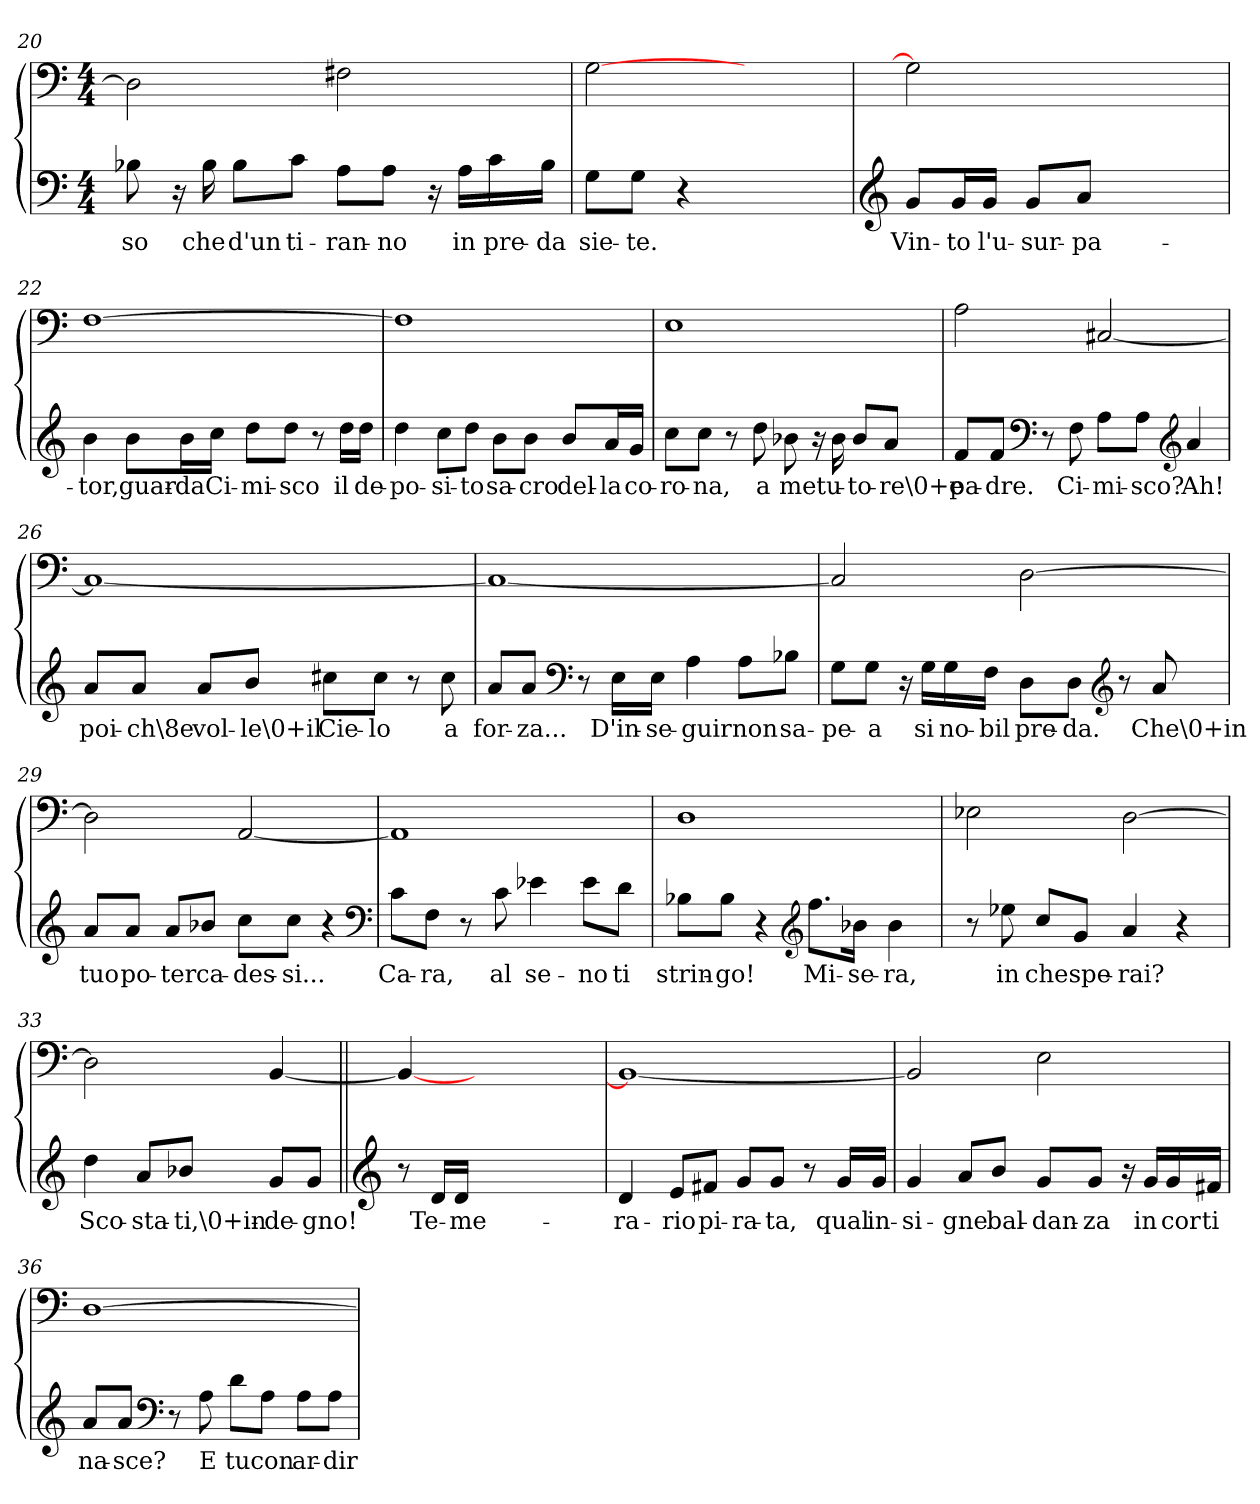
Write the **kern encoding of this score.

**kern	**text	**kern
*part1	*part1	*part1
*staff2	*staff2	*staff1
*clefF4	*	*clefF4
*k[]	*	*k[]
*a:	*	*a:
*M4/4	*	*M4/4
=20	=20	=20
8B-X\	so	2D\]
16r	.	.
16B-\	che	.
8B-\L	d'un	.
8c\J	ti-	.
8A\L	-ran-	2F#X\
8A\J	-no	.
16r	.	.
16A\LL	in	.
16c\	pre-	.
16B-\JJ	-da	.
=21	=21	=21
8G\L	sie-	[2G\
8G\J	-te.	.
4r	.	.
2ryy	.	2ryy
=	=	=
*clefG2	*	*
8g/L	Vin-	2G\]
16g/L	-to	.
16g/JJ	l'u-	.
8g/L	-sur-	.
8a/J	-pa-	.
2ryy	.	2ryy
=22	=22	=22
4b\	-tor,	[1F\
8b\L	guar-	.
16b\L	-da	.
16cc\JJ	Ci-	.
8dd\L	-mi-	.
8dd\J	-sco	.
8r	.	.
16dd\LL	il	.
16dd\JJ	de-	.
=23	=23	=23
4dd\	-po-	1F\]
8cc\L	-si-	.
8dd\J	-to	.
8b\L	sa-	.
8b\J	-cro	.
8b/L	del-	.
16a/L	-la	.
16g/JJ	co-	.
=24	=24	=24
8cc\L	-ro-	1E\
8cc\J	-na,	.
8r	.	.
8dd\	a	.
8b-X\	me	.
16r	.	.
16b-\	tu-	.
8b-/L	-to-	.
8a/J	-re\0+e	.
=25	=25	=25
8f/L	pa-	2A\
8f/J	-dre.	.
*clefF4	*	*
8r	.	.
8F\	Ci-	.
8A\L	-mi-	[2C#X/
8A\J	-sco?	.
*clefG2	*	*
4a/	Ah!	.
=26	=26	=26
8a/L	poi-	1C#/_
8a/J	-ch\8e	.
8a/L	vol-	.
8b/J	-le\0+il	.
8cc#X\L	Cie-	.
8cc#\J	-lo	.
8r	.	.
8cc#\	a	.
=27	=27	=27
8a/L	for-	1C#/_
8a/J	-za...	.
*clefF4	*	*
8r	.	.
16E\LL	D'in-	.
16E\JJ	-se-	.
4A\	-guir	.
8A\L	non	.
8B-X\J	sa-	.
=28	=28	=28
8G\L	-pe-	2C#/]
8G\J	-a	.
16r	.	.
16G\LL	si	.
16G\	no-	.
16F\JJ	-bil	.
8D\L	pre-	[2D\
8D\J	-da.	.
*clefG2	*	*
8r	.	.
8a/	Che\0+in	.
=29	=29	=29
8a/L	tuo	2D\]
8a/J	po-	.
8a/L	-ter	.
8b-X/J	ca-	.
8cc\L	-des-	[2AA/
8cc\J	-si...	.
4r	.	.
*clefF4	*	*
=30	=30	=30
8c\L	Ca-	1AA/]
8F\J	-ra,	.
8r	.	.
8c\	al	.
4e-X\	se-	.
8e-\L	-no	.
8d\J	ti	.
=31	=31	=31
8B-X\L	strin-	1D\
8B-\J	-go!	.
4r	.	.
*clefG2	*	*
8.ff\L	Mi-	.
16b-X\Jk	-se-	.
4b-\	-ra,	.
=32	=32	=32
8r	.	2E-X\
8ee-X\	in	.
8cc/L	che	.
8g/J	spe-	.
4a/	-rai?	[2D\
4r	.	.
=33	=33	=33
4dd\	Sco-	2D\]
8a/L	-sta-	.
8b-X/J	-ti,\0+in-	.
8g/L	-de-	[4BB/
8g/J	-gno!	.
=||	=||	=||
*clefG2	*	*
8r	.	4BB/_
16d/LL	Te-	.
16d/JJ	-me-	.
2ryy	.	2ryy
4ryy	.	4ryy
=34	=34	=34
4d/	-ra-	1BB/_
8e/L	-rio	.
8f#X/J	pi-	.
8g/L	-ra-	.
8g/J	-ta,	.
8r	.	.
16g/LL	qual	.
16g/JJ	in-	.
=35	=35	=35
4g/	-si-	2BB/]
8a/L	-gne	.
8b/J	bal-	.
8g/L	-dan-	2E\
8g/J	-za	.
16r	.	.
16g/LL	in	.
16g/	cor	.
16f#X/JJ	ti	.
=36	=36	=36
8a/L	na-	[1D\
8a/J	-sce?	.
*clefF4	*	*
8r	.	.
8A\	E	.
8d\L	tu	.
8A\J	con	.
8A\L	ar-	.
8A\J	-dir	.
=	=	=
*-	*-	*-
